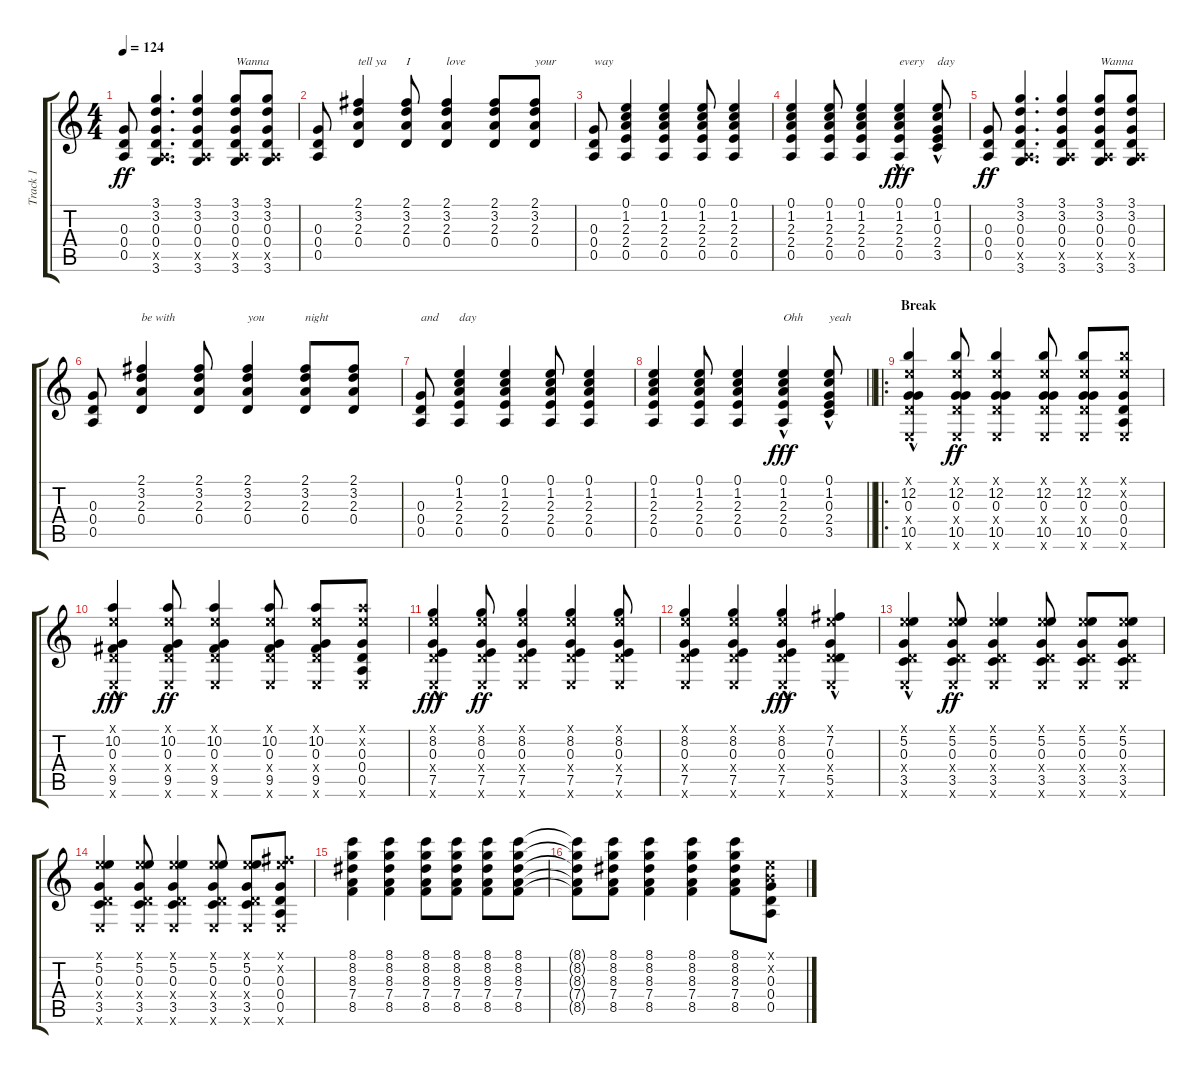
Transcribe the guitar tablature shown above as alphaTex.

\track ("Track 1" "Track 1") {instrument acousticguitarnylon}
\staff {score tabs}
\tuning (E4 B3 G3 D3 A2 E2) {hide}
\ts (4 4)
\tempo 124
\clef g2
\ks c
(0.3 0.4 0.5).8{dy ff} (3.1 3.2 0.3 0.4 0.5{x} 3.6).4{d} (3.1 3.2 0.3 0.4 0.5{x} 3.6).4 (3.1 3.2 0.3 0.4 0.5{x} 3.6).8{txt "Wanna"} (3.1 3.2 0.3 0.4 0.5{x} 3.6).8 |
(0.3 0.4 0.5).8 (2.1 3.2 2.3 0.4).4{txt "tell ya"} (2.1 3.2 2.3 0.4).8{txt "I"} (2.1 3.2 2.3 0.4).4{txt "love"} (2.1 3.2 2.3 0.4).8 (2.1 3.2 2.3 0.4).8{txt "your"} |
(0.3 0.4 0.5).8{txt "way"} (0.1 1.2 2.3 2.4 0.5).4 (0.1 1.2 2.3 2.4 0.5).4 (0.1 1.2 2.3 2.4 0.5).8 (0.1 1.2 2.3 2.4 0.5).4 |
(0.1 1.2 2.3 2.4 0.5).4 (0.1 1.2 2.3 2.4 0.5).8 (0.1 1.2 2.3 2.4 0.5).4 (0.1{hac} 1.2{hac} 2.3{hac} 2.4{hac} 0.5{hac}).4{txt "every" dy fff} (0.1{hac} 1.2{hac} 0.3{hac} 2.4{hac} 3.5{hac}).8{txt "day"} |
(0.3 0.4 0.5).8{dy ff} (3.1 3.2 0.3 0.4 0.5{x} 3.6).4{d} (3.1 3.2 0.3 0.4 0.5{x} 3.6).4 (3.1 3.2 0.3 0.4 0.5{x} 3.6).8{txt "Wanna"} (3.1 3.2 0.3 0.4 0.5{x} 3.6).8 |
(0.3 0.4 0.5).8 (2.1 3.2 2.3 0.4).4{txt "be with"} (2.1 3.2 2.3 0.4).8 (2.1 3.2 2.3 0.4).4{txt "you"} (2.1 3.2 2.3 0.4).8{txt "night"} (2.1 3.2 2.3 0.4).8 |
(0.3 0.4 0.5).8{txt "and"} (0.1 1.2 2.3 2.4 0.5).4{txt "day"} (0.1 1.2 2.3 2.4 0.5).4 (0.1 1.2 2.3 2.4 0.5).8 (0.1 1.2 2.3 2.4 0.5).4 |
\barLineRight lightlight
(0.1 1.2 2.3 2.4 0.5).4 (0.1 1.2 2.3 2.4 0.5).8 (0.1 1.2 2.3 2.4 0.5).4 (0.1{hac} 1.2{hac} 2.3{hac} 2.4{hac} 0.5{hac}).4{txt "Ohh" dy fff} (0.1{hac} 1.2{hac} 0.3{hac} 2.4{hac} 3.5{hac}).8{txt "yeah"} |
\ro
\section ("" "Break")
(0.1{hac x} 12.2{hac} 0.3{hac} 0.4{hac x} 10.5{hac} 0.6{hac x}).4 (0.1{x} 12.2 0.3 0.4{x} 10.5 0.6{x}).8{dy ff} (0.1{x} 12.2 0.3 0.4{x} 10.5 0.6{x}).4 (0.1{x} 12.2 0.3 0.4{x} 10.5 0.6{x}).8 (0.1{x} 12.2 0.3 0.4{x} 10.5 0.6{x}).8 (0.1{x} 12.2{x} 0.3 0.4 0.5 0.6{x}).8 |
(0.1{hac x} 10.2{hac} 0.3{hac} 0.4{hac x} 9.5{hac} 0.6{hac x}).4{dy fff} (0.1{x} 10.2 0.3 0.4{x} 9.5 0.6{x}).8{dy ff} (0.1{x} 10.2 0.3 0.4{x} 9.5 0.6{x}).4 (0.1{x} 10.2 0.3 0.4{x} 9.5 0.6{x}).8 (0.1{x} 10.2 0.3 0.4{x} 9.5 0.6{x}).8 (0.1{x} 10.2{x} 0.3 0.4 0.5 0.6{x}).8 |
(0.1{hac x} 8.2{hac} 0.3{hac} 0.4{hac x} 7.5{hac} 0.6{hac x}).4{dy fff} (0.1{x} 8.2 0.3 0.4{x} 7.5 0.6{x}).8{dy ff} (0.1{x} 8.2 0.3 0.4{x} 7.5 0.6{x}).4 (0.1{x} 8.2 0.3 0.4{x} 7.5 0.6{x}).4 (0.1{x} 8.2 0.3 0.4{x} 7.5 0.6{x}).8 |
(0.1{x} 8.2 0.3 0.4{x} 7.5 0.6{x}).4 (0.1{x} 8.2 0.3 0.4{x} 7.5 0.6{x}).4 (0.1{hac x} 8.2{hac} 0.3{hac} 0.4{hac x} 7.5{hac} 0.6{hac x}).4{dy fff} (0.1{hac x} 7.2{hac} 0.3{hac} 0.4{hac x} 5.5{hac} 0.6{hac x}).4 |
(0.1{hac x} 5.2{hac} 0.3{hac} 0.4{hac x} 3.5{hac} 0.6{hac x}).4 (0.1{x} 5.2 0.3 0.4{x} 3.5 0.6{x}).8{dy ff} (0.1{x} 5.2 0.3 0.4{x} 3.5 0.6{x}).4 (0.1{x} 5.2 0.3 0.4{x} 3.5 0.6{x}).8 (0.1{x} 5.2 0.3 0.4{x} 3.5 0.6{x}).8 (0.1{x} 5.2 0.3 0.4{x} 3.5 0.6{x}).8 |
(0.1{x} 5.2 0.3 0.4{x} 3.5 0.6{x}).4 (0.1{x} 5.2 0.3 0.4{x} 3.5 0.6{x}).8 (0.1{x} 5.2 0.3 0.4{x} 3.5 0.6{x}).4 (0.1{x} 5.2 0.3 0.4{x} 3.5 0.6{x}).8 (0.1{x} 5.2 0.3 0.4{x} 3.5 0.6{x}).8 (0.1{x} 7.2{x} 0.3 0.4 0.5 0.6{x}).8 |
(8.1 8.2 8.3 7.4 8.5).4 (8.1 8.2 8.3 7.4 8.5).4 (8.1 8.2 8.3 7.4 8.5).8 (8.1 8.2 8.3 7.4 8.5).8 (8.1 8.2 8.3 7.4 8.5).8 (8.1 8.2 8.3 7.4 8.5).8 |
(8.1{t} 8.2{t} 8.3{t} 7.4{t} 8.5{t}).8 (8.1 8.2 8.3 7.4 8.5).8 (8.1 8.2 8.3 7.4 8.5).4 (8.1 8.2 8.3 7.4 8.5).4 (8.1 8.2 8.3 7.4 8.5).8 (0.1{x} 0.2{x} 0.3 0.4 0.5).8
